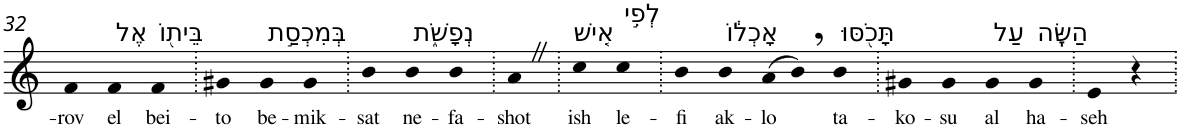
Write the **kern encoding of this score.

**kern	**text
*part1	*part1
*staff1	*staff1
*I"Piano	*
*I'Pno	*
!!LO:PB:g=z
*clefG2	*
*k[]	*
=32	=32
!	!LO:LY:b
4f	-rov
!LO:TX:a:t=אֶל	!
!	!LO:LY:b
4f	el
!LO:TX:a:t=בֵּית֖וֹ	!
!	!LO:LY:b
4f	bei-
=33.	=33.
!	!LO:LY:b
4g#X	-to
!LO:TX:a:t=בְּמִכְסַ֣ת	!
!	!LO:LY:b
4g#	be-
!	!LO:LY:b
4g#	-mik-
=34.	=34.
!	!LO:LY:b
4b	-sat
!LO:TX:a:t=נְפָשֹׁ֑ת	!
!	!LO:LY:b
4b	ne-
!	!LO:LY:b
4b	-fa-
=35.	=35.
!	!LO:LY:b
4aZ	-shot
=36.	=36.
!LO:TX:a:t=אִ֚ישׁ	!
!	!LO:LY:b
4cc	ish
!LO:TX:a:t=לְפִ֣י	!
!	!LO:LY:b
4cc	le-
=37.	=37.
!	!LO:LY:b
4b	-fi
!LO:TX:a:t=אָכְל֔וֹ	!
!	!LO:LY:b
4b	ak-
!	!LO:LY:b
(>8a	-lo
8b,)	.
!LO:TX:a:t=תָּכֹ֖סּוּ	!
!	!LO:LY:b
4b	ta-
=38.	=38.
!	!LO:LY:b
4g#X	-ko-
!	!LO:LY:b
4g#	-su
!LO:TX:a:t=עַל	!
!	!LO:LY:b
4g#	al
!LO:TX:a:t=הַשֶּֽׂה	!
!	!LO:LY:b
4g#	ha-
=39.	=39.
!	!LO:LY:b
4e	-seh
4r	.
=.	=.
*-	*-
